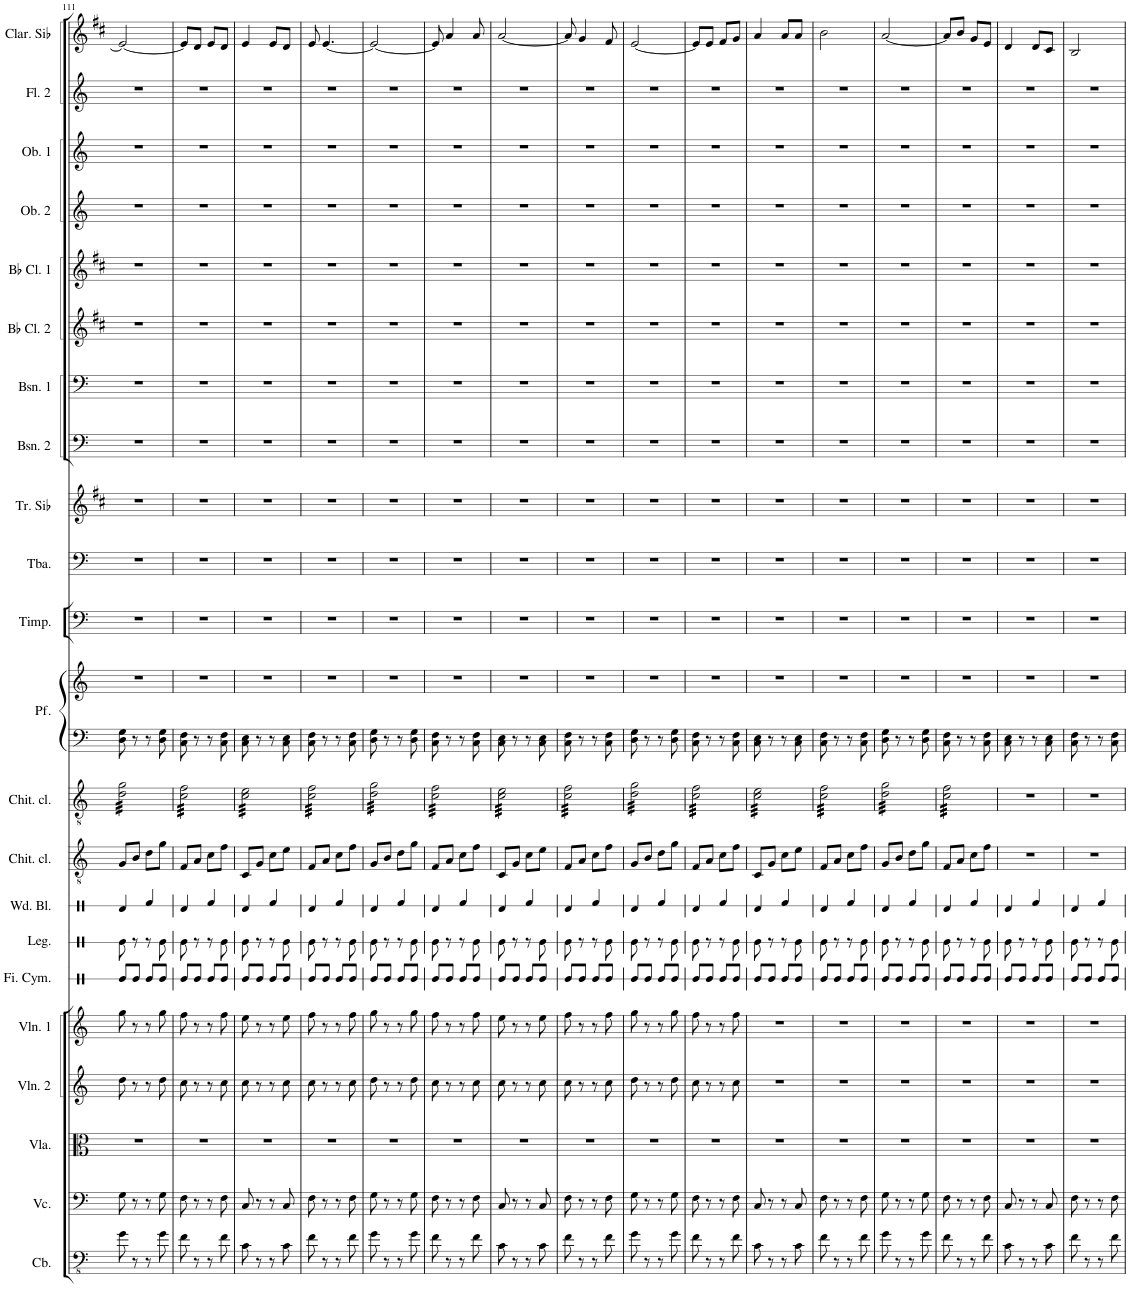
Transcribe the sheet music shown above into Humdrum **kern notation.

**kern	**kern	**kern	**kern	**kern	**kern	**kern	**kern	**kern	**kern	**kern	**kern	**kern	**kern	**kern	**kern	**kern	**kern	**kern	**kern	**kern	**kern	**kern
*part22	*part21	*part20	*part19	*part18	*part17	*part16	*part15	*part14	*part13	*part12	*part12	*part11	*part10	*part9	*part8	*part7	*part6	*part5	*part4	*part3	*part2	*part1
*staff23	*staff22	*staff21	*staff20	*staff19	*staff18	*staff17	*staff16	*staff15	*staff14	*staff13	*staff12	*staff11	*staff10	*staff9	*staff8	*staff7	*staff6	*staff5	*staff4	*staff3	*staff2	*staff1
*I"Contrabass	*I"Violoncello	*I"Viola	*I"Violin 2	*I"Violin 1	*I"Cimbali da dita	*I"Legnetti	*I"Wood Blocks	*I"Chitarra classica	*I"Chitarra classica	*I"Piano	*	*I"Timpani	*I"Tuba	*I"Tromba in Sib	*I"Bassoon 2	*I"Bassoon 1	*I"Bb Clarinet 2	*I"Bb Clarinet 1	*I"Oboe 2	*I"Oboe 1	*I"Flute 2	*I"Clarinette en Sib
*I'Cb.	*I'Vc.	*I'Vla.	*I'Vln. 2	*I'Vln. 1	*	*I'Leg.	*I'Wd. Bl.	*I'Chit. cl.	*I'Chit. cl.	*	*	*I'Timp.	*I'Tba.	*I'Tr. Sib	*I'Bsn. 2	*I'Bsn. 1	*I'Bb Cl. 2	*I'Bb Cl. 1	*I'Ob. 2	*I'Ob. 1	*I'Fl. 2	*I'Clar. Sib
!!LO:PB:g=z
*clefFv4	*clefF4	*clefC3	*clefG2	*clefG2	*clefX	*clefX	*clefX	*clefGv2	*clefGv2	*clefF4	*clefG2	*clefF4	*clefF4	*clefG2	*clefF4	*clefF4	*clefG2	*clefG2	*clefG2	*clefG2	*clefG2	*clefG2
*Trd7c12	*	*	*	*	*	*	*	*	*	*	*	*	*	*Trd1c2	*	*	*Trd1c2	*Trd1c2	*	*	*	*Trd1c2
*k[]	*k[]	*k[]	*k[]	*k[]	*k[]	*k[]	*k[]	*k[]	*k[]	*k[]	*k[]	*k[]	*k[]	*k[f#c#]	*k[]	*k[]	*k[f#c#]	*k[f#c#]	*k[]	*k[]	*k[]	*k[f#c#]
*M2/4	*M2/4	*M2/4	*M2/4	*M2/4	*M2/4	*M2/4	*M2/4	*M2/4	*M2/4	*M2/4	*M2/4	*M2/4	*M2/4	*M2/4	*M2/4	*M2/4	*M2/4	*M2/4	*M2/4	*M2/4	*M2/4	*M2/4
=111	=111	=111	=111	=111	=111	=111	=111	=111	=111	=111	=111	=111	=111	=111	=111	=111	=111	=111	=111	=111	=111	=111
*	*	*	*	*	*	*	*	*	*tremolo	*	*	*	*	*	*	*	*	*	*	*	*	*
8G\	8G\	2r	8dd\	8gg\	8Re/L	8Re\	4Rd/	8G/L	32d\ 32g\LLL	8D\ 8G\	2r	2r	2r	2r	2r	2r	2r	2r	2r	2r	2r	2e/_
.	.	.	.	.	.	.	.	.	32d\ 32g\	.	.	.	.	.	.	.	.	.	.	.	.	.
.	.	.	.	.	.	.	.	.	32d\ 32g\	.	.	.	.	.	.	.	.	.	.	.	.	.
.	.	.	.	.	.	.	.	.	32d\ 32g\	.	.	.	.	.	.	.	.	.	.	.	.	.
8r	8r	.	8r	8r	8Re/J	8r	.	8B/J	32d\ 32g\	8r	.	.	.	.	.	.	.	.	.	.	.	.
.	.	.	.	.	.	.	.	.	32d\ 32g\	.	.	.	.	.	.	.	.	.	.	.	.	.
.	.	.	.	.	.	.	.	.	32d\ 32g\	.	.	.	.	.	.	.	.	.	.	.	.	.
.	.	.	.	.	.	.	.	.	32d\ 32g\	.	.	.	.	.	.	.	.	.	.	.	.	.
8r	8r	.	8r	8r	8Re/L	8r	4Rf/	8d\L	32d\ 32g\	8r	.	.	.	.	.	.	.	.	.	.	.	.
.	.	.	.	.	.	.	.	.	32d\ 32g\	.	.	.	.	.	.	.	.	.	.	.	.	.
.	.	.	.	.	.	.	.	.	32d\ 32g\	.	.	.	.	.	.	.	.	.	.	.	.	.
.	.	.	.	.	.	.	.	.	32d\ 32g\	.	.	.	.	.	.	.	.	.	.	.	.	.
8G\	8G\	.	8dd\	8gg\	8Re/J	8Re\	.	8g\J	32d\ 32g\	8D\ 8G\	.	.	.	.	.	.	.	.	.	.	.	.
.	.	.	.	.	.	.	.	.	32d\ 32g\	.	.	.	.	.	.	.	.	.	.	.	.	.
.	.	.	.	.	.	.	.	.	32d\ 32g\	.	.	.	.	.	.	.	.	.	.	.	.	.
.	.	.	.	.	.	.	.	.	32d\ 32g\JJJ	.	.	.	.	.	.	.	.	.	.	.	.	.
=112	=112	=112	=112	=112	=112	=112	=112	=112	=112	=112	=112	=112	=112	=112	=112	=112	=112	=112	=112	=112	=112	=112
8F\	8F\	2r	8cc\	8ff\	8Re/L	8Re\	4Rd/	8F/L	32c\ 32f\LLL	8C\ 8F\	2r	2r	2r	2r	2r	2r	2r	2r	2r	2r	2r	8e/L]
.	.	.	.	.	.	.	.	.	32c\ 32f\	.	.	.	.	.	.	.	.	.	.	.	.	.
.	.	.	.	.	.	.	.	.	32c\ 32f\	.	.	.	.	.	.	.	.	.	.	.	.	.
.	.	.	.	.	.	.	.	.	32c\ 32f\	.	.	.	.	.	.	.	.	.	.	.	.	.
8r	8r	.	8r	8r	8Re/J	8r	.	8A/J	32c\ 32f\	8r	.	.	.	.	.	.	.	.	.	.	.	8d/J
.	.	.	.	.	.	.	.	.	32c\ 32f\	.	.	.	.	.	.	.	.	.	.	.	.	.
.	.	.	.	.	.	.	.	.	32c\ 32f\	.	.	.	.	.	.	.	.	.	.	.	.	.
.	.	.	.	.	.	.	.	.	32c\ 32f\	.	.	.	.	.	.	.	.	.	.	.	.	.
8r	8r	.	8r	8r	8Re/L	8r	4Rf/	8c\L	32c\ 32f\	8r	.	.	.	.	.	.	.	.	.	.	.	8e/L
.	.	.	.	.	.	.	.	.	32c\ 32f\	.	.	.	.	.	.	.	.	.	.	.	.	.
.	.	.	.	.	.	.	.	.	32c\ 32f\	.	.	.	.	.	.	.	.	.	.	.	.	.
.	.	.	.	.	.	.	.	.	32c\ 32f\	.	.	.	.	.	.	.	.	.	.	.	.	.
8F\	8F\	.	8cc\	8ff\	8Re/J	8Re\	.	8f\J	32c\ 32f\	8C\ 8F\	.	.	.	.	.	.	.	.	.	.	.	8d/J
.	.	.	.	.	.	.	.	.	32c\ 32f\	.	.	.	.	.	.	.	.	.	.	.	.	.
.	.	.	.	.	.	.	.	.	32c\ 32f\	.	.	.	.	.	.	.	.	.	.	.	.	.
.	.	.	.	.	.	.	.	.	32c\ 32f\JJJ	.	.	.	.	.	.	.	.	.	.	.	.	.
=113	=113	=113	=113	=113	=113	=113	=113	=113	=113	=113	=113	=113	=113	=113	=113	=113	=113	=113	=113	=113	=113	=113
8C\	8C/	2r	8cc\	8ee\	8Re/L	8Re\	4Rd/	8C/L	32c\ 32e\LLL	8C\ 8E\	2r	2r	2r	2r	2r	2r	2r	2r	2r	2r	2r	4e/
.	.	.	.	.	.	.	.	.	32c\ 32e\	.	.	.	.	.	.	.	.	.	.	.	.	.
.	.	.	.	.	.	.	.	.	32c\ 32e\	.	.	.	.	.	.	.	.	.	.	.	.	.
.	.	.	.	.	.	.	.	.	32c\ 32e\	.	.	.	.	.	.	.	.	.	.	.	.	.
8r	8r	.	8r	8r	8Re/J	8r	.	8G/J	32c\ 32e\	8r	.	.	.	.	.	.	.	.	.	.	.	.
.	.	.	.	.	.	.	.	.	32c\ 32e\	.	.	.	.	.	.	.	.	.	.	.	.	.
.	.	.	.	.	.	.	.	.	32c\ 32e\	.	.	.	.	.	.	.	.	.	.	.	.	.
.	.	.	.	.	.	.	.	.	32c\ 32e\	.	.	.	.	.	.	.	.	.	.	.	.	.
8r	8r	.	8r	8r	8Re/L	8r	4Rf/	8c\L	32c\ 32e\	8r	.	.	.	.	.	.	.	.	.	.	.	8e/L
.	.	.	.	.	.	.	.	.	32c\ 32e\	.	.	.	.	.	.	.	.	.	.	.	.	.
.	.	.	.	.	.	.	.	.	32c\ 32e\	.	.	.	.	.	.	.	.	.	.	.	.	.
.	.	.	.	.	.	.	.	.	32c\ 32e\	.	.	.	.	.	.	.	.	.	.	.	.	.
8C\	8C/	.	8cc\	8ee\	8Re/J	8Re\	.	8e\J	32c\ 32e\	8C\ 8E\	.	.	.	.	.	.	.	.	.	.	.	8d/J
.	.	.	.	.	.	.	.	.	32c\ 32e\	.	.	.	.	.	.	.	.	.	.	.	.	.
.	.	.	.	.	.	.	.	.	32c\ 32e\	.	.	.	.	.	.	.	.	.	.	.	.	.
.	.	.	.	.	.	.	.	.	32c\ 32e\JJJ	.	.	.	.	.	.	.	.	.	.	.	.	.
=114	=114	=114	=114	=114	=114	=114	=114	=114	=114	=114	=114	=114	=114	=114	=114	=114	=114	=114	=114	=114	=114	=114
8F\	8F\	2r	8cc\	8ff\	8Re/L	8Re\	4Rd/	8F/L	32c\ 32f\LLL	8C\ 8F\	2r	2r	2r	2r	2r	2r	2r	2r	2r	2r	2r	8e/
.	.	.	.	.	.	.	.	.	32c\ 32f\	.	.	.	.	.	.	.	.	.	.	.	.	.
.	.	.	.	.	.	.	.	.	32c\ 32f\	.	.	.	.	.	.	.	.	.	.	.	.	.
.	.	.	.	.	.	.	.	.	32c\ 32f\	.	.	.	.	.	.	.	.	.	.	.	.	.
8r	8r	.	8r	8r	8Re/J	8r	.	8A/J	32c\ 32f\	8r	.	.	.	.	.	.	.	.	.	.	.	[4.e/
.	.	.	.	.	.	.	.	.	32c\ 32f\	.	.	.	.	.	.	.	.	.	.	.	.	.
.	.	.	.	.	.	.	.	.	32c\ 32f\	.	.	.	.	.	.	.	.	.	.	.	.	.
.	.	.	.	.	.	.	.	.	32c\ 32f\	.	.	.	.	.	.	.	.	.	.	.	.	.
8r	8r	.	8r	8r	8Re/L	8r	4Rf/	8c\L	32c\ 32f\	8r	.	.	.	.	.	.	.	.	.	.	.	.
.	.	.	.	.	.	.	.	.	32c\ 32f\	.	.	.	.	.	.	.	.	.	.	.	.	.
.	.	.	.	.	.	.	.	.	32c\ 32f\	.	.	.	.	.	.	.	.	.	.	.	.	.
.	.	.	.	.	.	.	.	.	32c\ 32f\	.	.	.	.	.	.	.	.	.	.	.	.	.
8F\	8F\	.	8cc\	8ff\	8Re/J	8Re\	.	8f\J	32c\ 32f\	8C\ 8F\	.	.	.	.	.	.	.	.	.	.	.	.
.	.	.	.	.	.	.	.	.	32c\ 32f\	.	.	.	.	.	.	.	.	.	.	.	.	.
.	.	.	.	.	.	.	.	.	32c\ 32f\	.	.	.	.	.	.	.	.	.	.	.	.	.
.	.	.	.	.	.	.	.	.	32c\ 32f\JJJ	.	.	.	.	.	.	.	.	.	.	.	.	.
=115	=115	=115	=115	=115	=115	=115	=115	=115	=115	=115	=115	=115	=115	=115	=115	=115	=115	=115	=115	=115	=115	=115
8G\	8G\	2r	8dd\	8gg\	8Re/L	8Re\	4Rd/	8G/L	32d\ 32g\LLL	8D\ 8G\	2r	2r	2r	2r	2r	2r	2r	2r	2r	2r	2r	2e/_
.	.	.	.	.	.	.	.	.	32d\ 32g\	.	.	.	.	.	.	.	.	.	.	.	.	.
.	.	.	.	.	.	.	.	.	32d\ 32g\	.	.	.	.	.	.	.	.	.	.	.	.	.
.	.	.	.	.	.	.	.	.	32d\ 32g\	.	.	.	.	.	.	.	.	.	.	.	.	.
8r	8r	.	8r	8r	8Re/J	8r	.	8B/J	32d\ 32g\	8r	.	.	.	.	.	.	.	.	.	.	.	.
.	.	.	.	.	.	.	.	.	32d\ 32g\	.	.	.	.	.	.	.	.	.	.	.	.	.
.	.	.	.	.	.	.	.	.	32d\ 32g\	.	.	.	.	.	.	.	.	.	.	.	.	.
.	.	.	.	.	.	.	.	.	32d\ 32g\	.	.	.	.	.	.	.	.	.	.	.	.	.
8r	8r	.	8r	8r	8Re/L	8r	4Rf/	8d\L	32d\ 32g\	8r	.	.	.	.	.	.	.	.	.	.	.	.
.	.	.	.	.	.	.	.	.	32d\ 32g\	.	.	.	.	.	.	.	.	.	.	.	.	.
.	.	.	.	.	.	.	.	.	32d\ 32g\	.	.	.	.	.	.	.	.	.	.	.	.	.
.	.	.	.	.	.	.	.	.	32d\ 32g\	.	.	.	.	.	.	.	.	.	.	.	.	.
8G\	8G\	.	8dd\	8gg\	8Re/J	8Re\	.	8g\J	32d\ 32g\	8D\ 8G\	.	.	.	.	.	.	.	.	.	.	.	.
.	.	.	.	.	.	.	.	.	32d\ 32g\	.	.	.	.	.	.	.	.	.	.	.	.	.
.	.	.	.	.	.	.	.	.	32d\ 32g\	.	.	.	.	.	.	.	.	.	.	.	.	.
.	.	.	.	.	.	.	.	.	32d\ 32g\JJJ	.	.	.	.	.	.	.	.	.	.	.	.	.
=116	=116	=116	=116	=116	=116	=116	=116	=116	=116	=116	=116	=116	=116	=116	=116	=116	=116	=116	=116	=116	=116	=116
8F\	8F\	2r	8cc\	8ff\	8Re/L	8Re\	4Rd/	8F/L	32c\ 32f\LLL	8C\ 8F\	2r	2r	2r	2r	2r	2r	2r	2r	2r	2r	2r	8e/]
.	.	.	.	.	.	.	.	.	32c\ 32f\	.	.	.	.	.	.	.	.	.	.	.	.	.
.	.	.	.	.	.	.	.	.	32c\ 32f\	.	.	.	.	.	.	.	.	.	.	.	.	.
.	.	.	.	.	.	.	.	.	32c\ 32f\	.	.	.	.	.	.	.	.	.	.	.	.	.
8r	8r	.	8r	8r	8Re/J	8r	.	8A/J	32c\ 32f\	8r	.	.	.	.	.	.	.	.	.	.	.	4a/
.	.	.	.	.	.	.	.	.	32c\ 32f\	.	.	.	.	.	.	.	.	.	.	.	.	.
.	.	.	.	.	.	.	.	.	32c\ 32f\	.	.	.	.	.	.	.	.	.	.	.	.	.
.	.	.	.	.	.	.	.	.	32c\ 32f\	.	.	.	.	.	.	.	.	.	.	.	.	.
8r	8r	.	8r	8r	8Re/L	8r	4Rf/	8c\L	32c\ 32f\	8r	.	.	.	.	.	.	.	.	.	.	.	.
.	.	.	.	.	.	.	.	.	32c\ 32f\	.	.	.	.	.	.	.	.	.	.	.	.	.
.	.	.	.	.	.	.	.	.	32c\ 32f\	.	.	.	.	.	.	.	.	.	.	.	.	.
.	.	.	.	.	.	.	.	.	32c\ 32f\	.	.	.	.	.	.	.	.	.	.	.	.	.
8F\	8F\	.	8cc\	8ff\	8Re/J	8Re\	.	8f\J	32c\ 32f\	8C\ 8F\	.	.	.	.	.	.	.	.	.	.	.	8a/
.	.	.	.	.	.	.	.	.	32c\ 32f\	.	.	.	.	.	.	.	.	.	.	.	.	.
.	.	.	.	.	.	.	.	.	32c\ 32f\	.	.	.	.	.	.	.	.	.	.	.	.	.
.	.	.	.	.	.	.	.	.	32c\ 32f\JJJ	.	.	.	.	.	.	.	.	.	.	.	.	.
=117	=117	=117	=117	=117	=117	=117	=117	=117	=117	=117	=117	=117	=117	=117	=117	=117	=117	=117	=117	=117	=117	=117
8C\	8C/	2r	8cc\	8ee\	8Re/L	8Re\	4Rd/	8C/L	32c\ 32e\LLL	8C\ 8E\	2r	2r	2r	2r	2r	2r	2r	2r	2r	2r	2r	[2a/
.	.	.	.	.	.	.	.	.	32c\ 32e\	.	.	.	.	.	.	.	.	.	.	.	.	.
.	.	.	.	.	.	.	.	.	32c\ 32e\	.	.	.	.	.	.	.	.	.	.	.	.	.
.	.	.	.	.	.	.	.	.	32c\ 32e\	.	.	.	.	.	.	.	.	.	.	.	.	.
8r	8r	.	8r	8r	8Re/J	8r	.	8G/J	32c\ 32e\	8r	.	.	.	.	.	.	.	.	.	.	.	.
.	.	.	.	.	.	.	.	.	32c\ 32e\	.	.	.	.	.	.	.	.	.	.	.	.	.
.	.	.	.	.	.	.	.	.	32c\ 32e\	.	.	.	.	.	.	.	.	.	.	.	.	.
.	.	.	.	.	.	.	.	.	32c\ 32e\	.	.	.	.	.	.	.	.	.	.	.	.	.
8r	8r	.	8r	8r	8Re/L	8r	4Rf/	8c\L	32c\ 32e\	8r	.	.	.	.	.	.	.	.	.	.	.	.
.	.	.	.	.	.	.	.	.	32c\ 32e\	.	.	.	.	.	.	.	.	.	.	.	.	.
.	.	.	.	.	.	.	.	.	32c\ 32e\	.	.	.	.	.	.	.	.	.	.	.	.	.
.	.	.	.	.	.	.	.	.	32c\ 32e\	.	.	.	.	.	.	.	.	.	.	.	.	.
8C\	8C/	.	8cc\	8ee\	8Re/J	8Re\	.	8e\J	32c\ 32e\	8C\ 8E\	.	.	.	.	.	.	.	.	.	.	.	.
.	.	.	.	.	.	.	.	.	32c\ 32e\	.	.	.	.	.	.	.	.	.	.	.	.	.
.	.	.	.	.	.	.	.	.	32c\ 32e\	.	.	.	.	.	.	.	.	.	.	.	.	.
.	.	.	.	.	.	.	.	.	32c\ 32e\JJJ	.	.	.	.	.	.	.	.	.	.	.	.	.
=118	=118	=118	=118	=118	=118	=118	=118	=118	=118	=118	=118	=118	=118	=118	=118	=118	=118	=118	=118	=118	=118	=118
8F\	8F\	2r	8cc\	8ff\	8Re/L	8Re\	4Rd/	8F/L	32c\ 32f\LLL	8C\ 8F\	2r	2r	2r	2r	2r	2r	2r	2r	2r	2r	2r	8a/]
.	.	.	.	.	.	.	.	.	32c\ 32f\	.	.	.	.	.	.	.	.	.	.	.	.	.
.	.	.	.	.	.	.	.	.	32c\ 32f\	.	.	.	.	.	.	.	.	.	.	.	.	.
.	.	.	.	.	.	.	.	.	32c\ 32f\	.	.	.	.	.	.	.	.	.	.	.	.	.
8r	8r	.	8r	8r	8Re/J	8r	.	8A/J	32c\ 32f\	8r	.	.	.	.	.	.	.	.	.	.	.	4g/
.	.	.	.	.	.	.	.	.	32c\ 32f\	.	.	.	.	.	.	.	.	.	.	.	.	.
.	.	.	.	.	.	.	.	.	32c\ 32f\	.	.	.	.	.	.	.	.	.	.	.	.	.
.	.	.	.	.	.	.	.	.	32c\ 32f\	.	.	.	.	.	.	.	.	.	.	.	.	.
8r	8r	.	8r	8r	8Re/L	8r	4Rf/	8c\L	32c\ 32f\	8r	.	.	.	.	.	.	.	.	.	.	.	.
.	.	.	.	.	.	.	.	.	32c\ 32f\	.	.	.	.	.	.	.	.	.	.	.	.	.
.	.	.	.	.	.	.	.	.	32c\ 32f\	.	.	.	.	.	.	.	.	.	.	.	.	.
.	.	.	.	.	.	.	.	.	32c\ 32f\	.	.	.	.	.	.	.	.	.	.	.	.	.
8F\	8F\	.	8cc\	8ff\	8Re/J	8Re\	.	8f\J	32c\ 32f\	8C\ 8F\	.	.	.	.	.	.	.	.	.	.	.	8f#/
.	.	.	.	.	.	.	.	.	32c\ 32f\	.	.	.	.	.	.	.	.	.	.	.	.	.
.	.	.	.	.	.	.	.	.	32c\ 32f\	.	.	.	.	.	.	.	.	.	.	.	.	.
.	.	.	.	.	.	.	.	.	32c\ 32f\JJJ	.	.	.	.	.	.	.	.	.	.	.	.	.
=119	=119	=119	=119	=119	=119	=119	=119	=119	=119	=119	=119	=119	=119	=119	=119	=119	=119	=119	=119	=119	=119	=119
8G\	8G\	2r	8dd\	8gg\	8Re/L	8Re\	4Rd/	8G/L	32d\ 32g\LLL	8D\ 8G\	2r	2r	2r	2r	2r	2r	2r	2r	2r	2r	2r	[2e/
.	.	.	.	.	.	.	.	.	32d\ 32g\	.	.	.	.	.	.	.	.	.	.	.	.	.
.	.	.	.	.	.	.	.	.	32d\ 32g\	.	.	.	.	.	.	.	.	.	.	.	.	.
.	.	.	.	.	.	.	.	.	32d\ 32g\	.	.	.	.	.	.	.	.	.	.	.	.	.
8r	8r	.	8r	8r	8Re/J	8r	.	8B/J	32d\ 32g\	8r	.	.	.	.	.	.	.	.	.	.	.	.
.	.	.	.	.	.	.	.	.	32d\ 32g\	.	.	.	.	.	.	.	.	.	.	.	.	.
.	.	.	.	.	.	.	.	.	32d\ 32g\	.	.	.	.	.	.	.	.	.	.	.	.	.
.	.	.	.	.	.	.	.	.	32d\ 32g\	.	.	.	.	.	.	.	.	.	.	.	.	.
8r	8r	.	8r	8r	8Re/L	8r	4Rf/	8d\L	32d\ 32g\	8r	.	.	.	.	.	.	.	.	.	.	.	.
.	.	.	.	.	.	.	.	.	32d\ 32g\	.	.	.	.	.	.	.	.	.	.	.	.	.
.	.	.	.	.	.	.	.	.	32d\ 32g\	.	.	.	.	.	.	.	.	.	.	.	.	.
.	.	.	.	.	.	.	.	.	32d\ 32g\	.	.	.	.	.	.	.	.	.	.	.	.	.
8G\	8G\	.	8dd\	8gg\	8Re/J	8Re\	.	8g\J	32d\ 32g\	8D\ 8G\	.	.	.	.	.	.	.	.	.	.	.	.
.	.	.	.	.	.	.	.	.	32d\ 32g\	.	.	.	.	.	.	.	.	.	.	.	.	.
.	.	.	.	.	.	.	.	.	32d\ 32g\	.	.	.	.	.	.	.	.	.	.	.	.	.
.	.	.	.	.	.	.	.	.	32d\ 32g\JJJ	.	.	.	.	.	.	.	.	.	.	.	.	.
=120	=120	=120	=120	=120	=120	=120	=120	=120	=120	=120	=120	=120	=120	=120	=120	=120	=120	=120	=120	=120	=120	=120
8F\	8F\	2r	8cc\	8ff\	8Re/L	8Re\	4Rd/	8F/L	32c\ 32f\LLL	8C\ 8F\	2r	2r	2r	2r	2r	2r	2r	2r	2r	2r	2r	8e/L]
.	.	.	.	.	.	.	.	.	32c\ 32f\	.	.	.	.	.	.	.	.	.	.	.	.	.
.	.	.	.	.	.	.	.	.	32c\ 32f\	.	.	.	.	.	.	.	.	.	.	.	.	.
.	.	.	.	.	.	.	.	.	32c\ 32f\	.	.	.	.	.	.	.	.	.	.	.	.	.
8r	8r	.	8r	8r	8Re/J	8r	.	8A/J	32c\ 32f\	8r	.	.	.	.	.	.	.	.	.	.	.	8e/J
.	.	.	.	.	.	.	.	.	32c\ 32f\	.	.	.	.	.	.	.	.	.	.	.	.	.
.	.	.	.	.	.	.	.	.	32c\ 32f\	.	.	.	.	.	.	.	.	.	.	.	.	.
.	.	.	.	.	.	.	.	.	32c\ 32f\	.	.	.	.	.	.	.	.	.	.	.	.	.
8r	8r	.	8r	8r	8Re/L	8r	4Rf/	8c\L	32c\ 32f\	8r	.	.	.	.	.	.	.	.	.	.	.	8f#/L
.	.	.	.	.	.	.	.	.	32c\ 32f\	.	.	.	.	.	.	.	.	.	.	.	.	.
.	.	.	.	.	.	.	.	.	32c\ 32f\	.	.	.	.	.	.	.	.	.	.	.	.	.
.	.	.	.	.	.	.	.	.	32c\ 32f\	.	.	.	.	.	.	.	.	.	.	.	.	.
8F\	8F\	.	8cc\	8ff\	8Re/J	8Re\	.	8f\J	32c\ 32f\	8C\ 8F\	.	.	.	.	.	.	.	.	.	.	.	8g/J
.	.	.	.	.	.	.	.	.	32c\ 32f\	.	.	.	.	.	.	.	.	.	.	.	.	.
.	.	.	.	.	.	.	.	.	32c\ 32f\	.	.	.	.	.	.	.	.	.	.	.	.	.
.	.	.	.	.	.	.	.	.	32c\ 32f\JJJ	.	.	.	.	.	.	.	.	.	.	.	.	.
=121	=121	=121	=121	=121	=121	=121	=121	=121	=121	=121	=121	=121	=121	=121	=121	=121	=121	=121	=121	=121	=121	=121
8C\	8C/	2r	2r	2r	8Re/L	8Re\	4Rd/	8C/L	32c\ 32e\LLL	8C\ 8E\	2r	2r	2r	2r	2r	2r	2r	2r	2r	2r	2r	4a/
.	.	.	.	.	.	.	.	.	32c\ 32e\	.	.	.	.	.	.	.	.	.	.	.	.	.
.	.	.	.	.	.	.	.	.	32c\ 32e\	.	.	.	.	.	.	.	.	.	.	.	.	.
.	.	.	.	.	.	.	.	.	32c\ 32e\	.	.	.	.	.	.	.	.	.	.	.	.	.
8r	8r	.	.	.	8Re/J	8r	.	8G/J	32c\ 32e\	8r	.	.	.	.	.	.	.	.	.	.	.	.
.	.	.	.	.	.	.	.	.	32c\ 32e\	.	.	.	.	.	.	.	.	.	.	.	.	.
.	.	.	.	.	.	.	.	.	32c\ 32e\	.	.	.	.	.	.	.	.	.	.	.	.	.
.	.	.	.	.	.	.	.	.	32c\ 32e\	.	.	.	.	.	.	.	.	.	.	.	.	.
8r	8r	.	.	.	8Re/L	8r	4Rf/	8c\L	32c\ 32e\	8r	.	.	.	.	.	.	.	.	.	.	.	8a/L
.	.	.	.	.	.	.	.	.	32c\ 32e\	.	.	.	.	.	.	.	.	.	.	.	.	.
.	.	.	.	.	.	.	.	.	32c\ 32e\	.	.	.	.	.	.	.	.	.	.	.	.	.
.	.	.	.	.	.	.	.	.	32c\ 32e\	.	.	.	.	.	.	.	.	.	.	.	.	.
8C\	8C/	.	.	.	8Re/J	8Re\	.	8e\J	32c\ 32e\	8C\ 8E\	.	.	.	.	.	.	.	.	.	.	.	8a/J
.	.	.	.	.	.	.	.	.	32c\ 32e\	.	.	.	.	.	.	.	.	.	.	.	.	.
.	.	.	.	.	.	.	.	.	32c\ 32e\	.	.	.	.	.	.	.	.	.	.	.	.	.
.	.	.	.	.	.	.	.	.	32c\ 32e\JJJ	.	.	.	.	.	.	.	.	.	.	.	.	.
=122	=122	=122	=122	=122	=122	=122	=122	=122	=122	=122	=122	=122	=122	=122	=122	=122	=122	=122	=122	=122	=122	=122
8F\	8F\	2r	2r	2r	8Re/L	8Re\	4Rd/	8F/L	32c\ 32f\LLL	8C\ 8F\	2r	2r	2r	2r	2r	2r	2r	2r	2r	2r	2r	2b\
.	.	.	.	.	.	.	.	.	32c\ 32f\	.	.	.	.	.	.	.	.	.	.	.	.	.
.	.	.	.	.	.	.	.	.	32c\ 32f\	.	.	.	.	.	.	.	.	.	.	.	.	.
.	.	.	.	.	.	.	.	.	32c\ 32f\	.	.	.	.	.	.	.	.	.	.	.	.	.
8r	8r	.	.	.	8Re/J	8r	.	8A/J	32c\ 32f\	8r	.	.	.	.	.	.	.	.	.	.	.	.
.	.	.	.	.	.	.	.	.	32c\ 32f\	.	.	.	.	.	.	.	.	.	.	.	.	.
.	.	.	.	.	.	.	.	.	32c\ 32f\	.	.	.	.	.	.	.	.	.	.	.	.	.
.	.	.	.	.	.	.	.	.	32c\ 32f\	.	.	.	.	.	.	.	.	.	.	.	.	.
8r	8r	.	.	.	8Re/L	8r	4Rf/	8c\L	32c\ 32f\	8r	.	.	.	.	.	.	.	.	.	.	.	.
.	.	.	.	.	.	.	.	.	32c\ 32f\	.	.	.	.	.	.	.	.	.	.	.	.	.
.	.	.	.	.	.	.	.	.	32c\ 32f\	.	.	.	.	.	.	.	.	.	.	.	.	.
.	.	.	.	.	.	.	.	.	32c\ 32f\	.	.	.	.	.	.	.	.	.	.	.	.	.
8F\	8F\	.	.	.	8Re/J	8Re\	.	8f\J	32c\ 32f\	8C\ 8F\	.	.	.	.	.	.	.	.	.	.	.	.
.	.	.	.	.	.	.	.	.	32c\ 32f\	.	.	.	.	.	.	.	.	.	.	.	.	.
.	.	.	.	.	.	.	.	.	32c\ 32f\	.	.	.	.	.	.	.	.	.	.	.	.	.
.	.	.	.	.	.	.	.	.	32c\ 32f\JJJ	.	.	.	.	.	.	.	.	.	.	.	.	.
=123	=123	=123	=123	=123	=123	=123	=123	=123	=123	=123	=123	=123	=123	=123	=123	=123	=123	=123	=123	=123	=123	=123
8G\	8G\	2r	2r	2r	8Re/L	8Re\	4Rd/	8G/L	32d\ 32g\LLL	8D\ 8G\	2r	2r	2r	2r	2r	2r	2r	2r	2r	2r	2r	[2a/
.	.	.	.	.	.	.	.	.	32d\ 32g\	.	.	.	.	.	.	.	.	.	.	.	.	.
.	.	.	.	.	.	.	.	.	32d\ 32g\	.	.	.	.	.	.	.	.	.	.	.	.	.
.	.	.	.	.	.	.	.	.	32d\ 32g\	.	.	.	.	.	.	.	.	.	.	.	.	.
8r	8r	.	.	.	8Re/J	8r	.	8B/J	32d\ 32g\	8r	.	.	.	.	.	.	.	.	.	.	.	.
.	.	.	.	.	.	.	.	.	32d\ 32g\	.	.	.	.	.	.	.	.	.	.	.	.	.
.	.	.	.	.	.	.	.	.	32d\ 32g\	.	.	.	.	.	.	.	.	.	.	.	.	.
.	.	.	.	.	.	.	.	.	32d\ 32g\	.	.	.	.	.	.	.	.	.	.	.	.	.
8r	8r	.	.	.	8Re/L	8r	4Rf/	8d\L	32d\ 32g\	8r	.	.	.	.	.	.	.	.	.	.	.	.
.	.	.	.	.	.	.	.	.	32d\ 32g\	.	.	.	.	.	.	.	.	.	.	.	.	.
.	.	.	.	.	.	.	.	.	32d\ 32g\	.	.	.	.	.	.	.	.	.	.	.	.	.
.	.	.	.	.	.	.	.	.	32d\ 32g\	.	.	.	.	.	.	.	.	.	.	.	.	.
8G\	8G\	.	.	.	8Re/J	8Re\	.	8g\J	32d\ 32g\	8D\ 8G\	.	.	.	.	.	.	.	.	.	.	.	.
.	.	.	.	.	.	.	.	.	32d\ 32g\	.	.	.	.	.	.	.	.	.	.	.	.	.
.	.	.	.	.	.	.	.	.	32d\ 32g\	.	.	.	.	.	.	.	.	.	.	.	.	.
.	.	.	.	.	.	.	.	.	32d\ 32g\JJJ	.	.	.	.	.	.	.	.	.	.	.	.	.
=124	=124	=124	=124	=124	=124	=124	=124	=124	=124	=124	=124	=124	=124	=124	=124	=124	=124	=124	=124	=124	=124	=124
8F\	8F\	2r	2r	2r	8Re/L	8Re\	4Rd/	8F/L	32c\ 32f\LLL	8C\ 8F\	2r	2r	2r	2r	2r	2r	2r	2r	2r	2r	2r	8a/L]
.	.	.	.	.	.	.	.	.	32c\ 32f\	.	.	.	.	.	.	.	.	.	.	.	.	.
.	.	.	.	.	.	.	.	.	32c\ 32f\	.	.	.	.	.	.	.	.	.	.	.	.	.
.	.	.	.	.	.	.	.	.	32c\ 32f\	.	.	.	.	.	.	.	.	.	.	.	.	.
8r	8r	.	.	.	8Re/J	8r	.	8A/J	32c\ 32f\	8r	.	.	.	.	.	.	.	.	.	.	.	8b/J
.	.	.	.	.	.	.	.	.	32c\ 32f\	.	.	.	.	.	.	.	.	.	.	.	.	.
.	.	.	.	.	.	.	.	.	32c\ 32f\	.	.	.	.	.	.	.	.	.	.	.	.	.
.	.	.	.	.	.	.	.	.	32c\ 32f\	.	.	.	.	.	.	.	.	.	.	.	.	.
8r	8r	.	.	.	8Re/L	8r	4Rf/	8c\L	32c\ 32f\	8r	.	.	.	.	.	.	.	.	.	.	.	8g/L
.	.	.	.	.	.	.	.	.	32c\ 32f\	.	.	.	.	.	.	.	.	.	.	.	.	.
.	.	.	.	.	.	.	.	.	32c\ 32f\	.	.	.	.	.	.	.	.	.	.	.	.	.
.	.	.	.	.	.	.	.	.	32c\ 32f\	.	.	.	.	.	.	.	.	.	.	.	.	.
8F\	8F\	.	.	.	8Re/J	8Re\	.	8f\J	32c\ 32f\	8C\ 8F\	.	.	.	.	.	.	.	.	.	.	.	8e/J
.	.	.	.	.	.	.	.	.	32c\ 32f\	.	.	.	.	.	.	.	.	.	.	.	.	.
.	.	.	.	.	.	.	.	.	32c\ 32f\	.	.	.	.	.	.	.	.	.	.	.	.	.
.	.	.	.	.	.	.	.	.	32c\ 32f\JJJ	.	.	.	.	.	.	.	.	.	.	.	.	.
*	*	*	*	*	*	*	*	*	*Xtremolo	*	*	*	*	*	*	*	*	*	*	*	*	*
=125	=125	=125	=125	=125	=125	=125	=125	=125	=125	=125	=125	=125	=125	=125	=125	=125	=125	=125	=125	=125	=125	=125
8C\	8C/	2r	2r	2r	8Re/L	8Re\	4Rd/	2r	2r	8C\ 8E\	2r	2r	2r	2r	2r	2r	2r	2r	2r	2r	2r	4d/
8r	8r	.	.	.	8Re/J	8r	.	.	.	8r	.	.	.	.	.	.	.	.	.	.	.	.
8r	8r	.	.	.	8Re/L	8r	4Rf/	.	.	8r	.	.	.	.	.	.	.	.	.	.	.	8d/L
8C\	8C/	.	.	.	8Re/J	8Re\	.	.	.	8C\ 8E\	.	.	.	.	.	.	.	.	.	.	.	8c#/J
=126	=126	=126	=126	=126	=126	=126	=126	=126	=126	=126	=126	=126	=126	=126	=126	=126	=126	=126	=126	=126	=126	=126
8F\	8F\	2r	2r	2r	8Re/L	8Re\	4Rd/	2r	2r	8C\ 8F\	2r	2r	2r	2r	2r	2r	2r	2r	2r	2r	2r	2B/
8r	8r	.	.	.	8Re/J	8r	.	.	.	8r	.	.	.	.	.	.	.	.	.	.	.	.
8r	8r	.	.	.	8Re/L	8r	4Rf/	.	.	8r	.	.	.	.	.	.	.	.	.	.	.	.
8F\	8F\	.	.	.	8Re/J	8Re\	.	.	.	8C\ 8F\	.	.	.	.	.	.	.	.	.	.	.	.
=	=	=	=	=	=	=	=	=	=	=	=	=	=	=	=	=	=	=	=	=	=	=
*-	*-	*-	*-	*-	*-	*-	*-	*-	*-	*-	*-	*-	*-	*-	*-	*-	*-	*-	*-	*-	*-	*-
